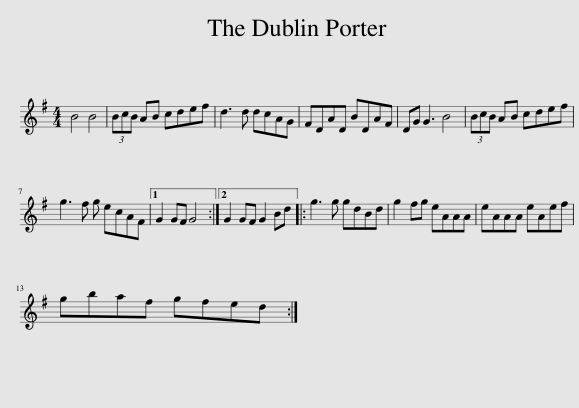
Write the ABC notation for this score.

X:1
L:1/8
M:4/4
I:linebreak $
K:G
V:1 treble
V:1
 B4 B4 | (3BcB AB cdef | d3 d dcAG | FDAD BDAF | DG G3 B4 | %5
 (3BcB AB cdef |$ g3 f g ecAF |1 G2 GF G4 :|2 G2 GF G2 Bd |: g3 g gdBd | %10
 g2 fg eAAA | eAAA eAef |$ gbaf gfed :| %13
